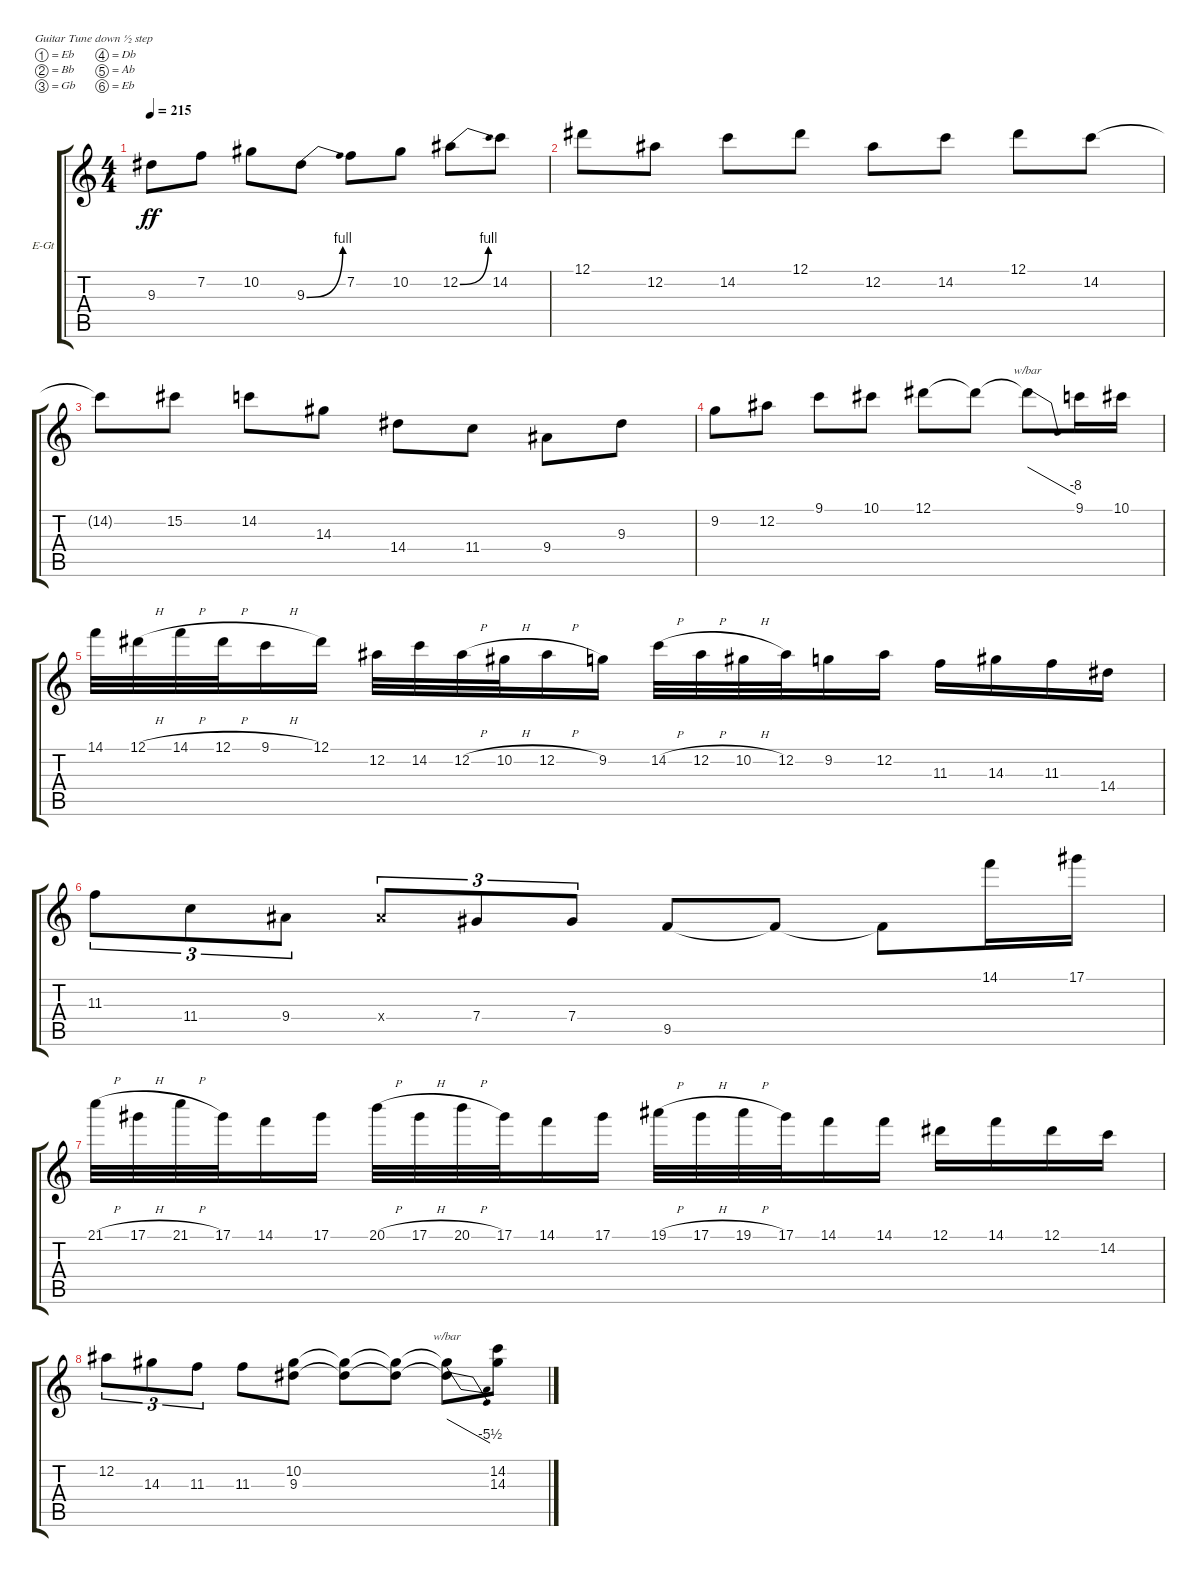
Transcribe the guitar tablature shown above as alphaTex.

\bracketExtendMode groupsimilarinstruments
\firstSystemTrackNameOrientation horizontal
\otherSystemsTrackNameOrientation horizontal
\track ("solo" "E-Gt") {instrument distortionguitar}
\staff {score tabs}
\tuning (Eb4 Bb3 Gb3 Db3 Ab2 Eb2)
\ts (4 4)
\tempo 215
\clef g2
\ks c
9.3{t}.8{dy ff} 7.2.8 10.2.8 9.3{be (bend 0 0 15 4)}.8 7.2.8 10.2.8 12.2{be (bend 0 0 15 4)}.8 14.2.8 |
12.1.8 12.2.8 14.2.8 12.1.8 12.2.8 14.2.8 12.1.8 14.2.8 |
14.2{t}.8 15.2.8 14.2.8 14.3.8 14.4.8 11.4.8 9.4.8 9.3.8 |
9.2.8 12.2.8 9.1.8 10.1.8 12.1.8 12.1{t}.8 12.1{t}.8{tbe (dive default 0 0 58.8 -32)} 9.1.16 10.1.16 |
14.1.32 12.1{h}.32 14.1{h}.32 12.1{h}.32 9.1{h}.16 12.1.16 12.2.32 14.2.32 12.2{h}.32 10.2{h}.32 12.2{h}.16 9.2.16 14.2{h}.32 12.2{h}.32 10.2{h}.32 12.2.32 9.2.16 12.2.16 11.3.16 14.3.16 11.3.16 14.4.16 |
11.3.8{tu (3 2)} 11.4.8{tu (3 2)} 9.4.8{tu (3 2)} 9.4{x}.8{tu (3 2)} 7.4.8{tu (3 2)} 7.4.8{tu (3 2)} 9.5.8 9.5{t}.8 9.5{t}.8 14.1.16 17.1.16 |
21.1{h}.32 17.1{h}.32 21.1{h}.32 17.1.32 14.1.16 17.1.16 20.1{h}.32 17.1{h}.32 20.1{h}.32 17.1.32 14.1.16 17.1.16 19.1{h}.32 17.1{h}.32 19.1{h}.32 17.1.32 14.1.16 14.1.16 12.1.16 14.1.16 12.1.16 14.2.16 |
12.2.8{tu (3 2)} 14.3.8{tu (3 2)} 11.3.8{tu (3 2)} 11.3.8 (10.2 9.3).8 (9.3{t} 10.2{t}).8 (9.3{t} 10.2{t}).8 (9.3{t} 10.2{t}).8{tbe (dive default 0 0 57.599999999999994 -22)} (14.3 14.2).8
